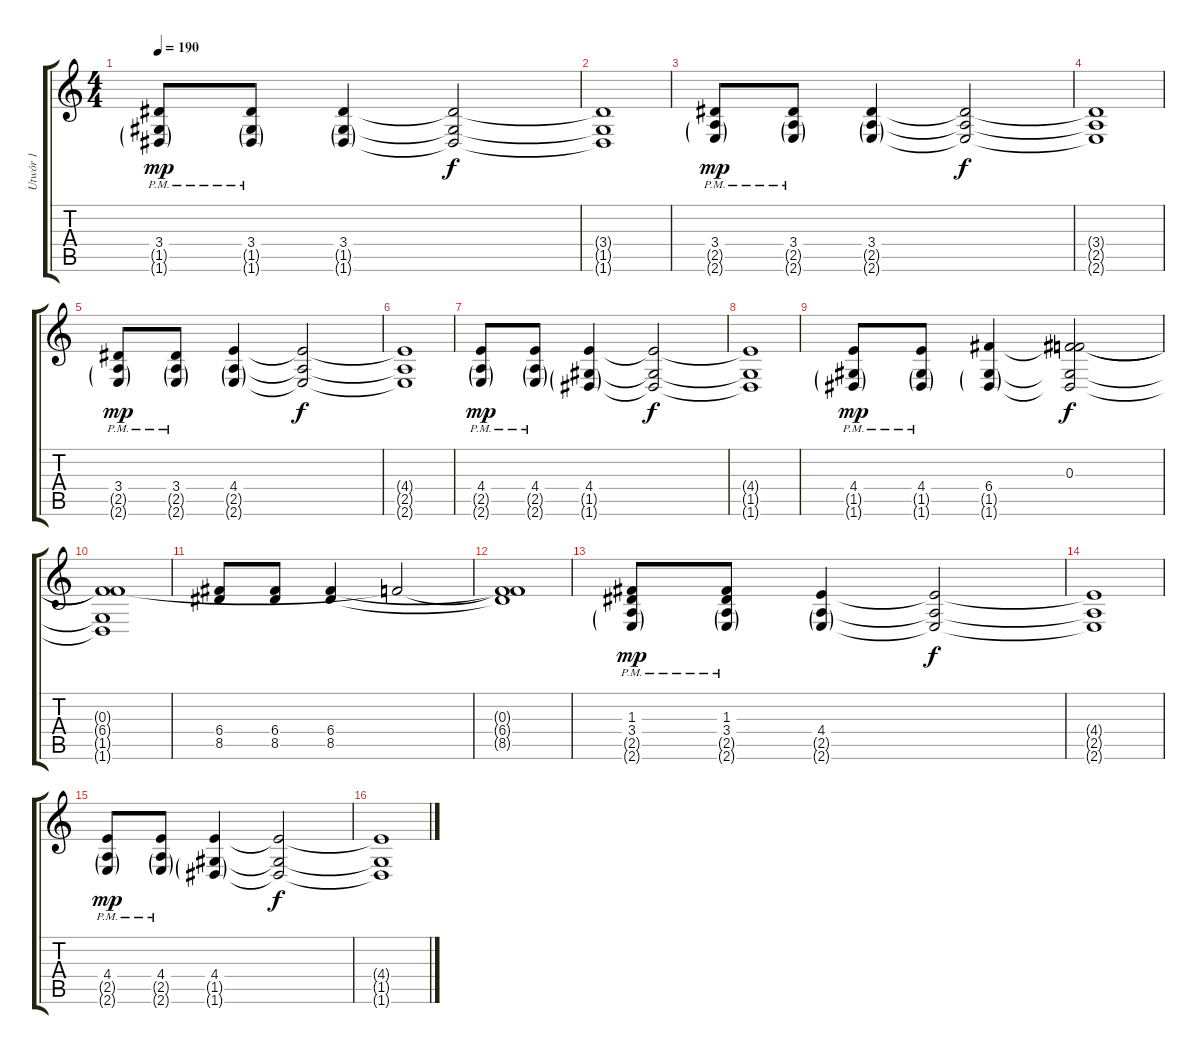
\track ("Utwór 1" "Utwór 1") {instrument distortionguitar}
\staff {score tabs}
\tuning (D4 A3 F3 C3 G2 D2) {hide}
\ts (4 4)
\tempo 190
\clef g2
\ks c
(3.4{pm} 1.5{g pm} 1.6{g pm}).8{dy mp} (3.4{pm} 1.5{g pm} 1.6{g pm}).8 (3.4 1.5{g} 1.6{g}).4 (3.4{t} 1.5{t} 1.6{t}).2{dy f} |
(3.4{t} 1.5{t} 1.6{t}).1 |
(3.4 2.5{g pm} 2.6{g pm}).8{dy mp} (3.4 2.5{g pm} 2.6{g pm}).8 (3.4 2.5{g} 2.6{g}).4 (3.4{t} 2.5{t} 2.6{t}).2{dy f} |
(3.4{t} 2.5{t} 2.6{t}).1 |
(3.4 2.5{g pm} 2.6{g pm}).8{dy mp} (3.4 2.5{g pm} 2.6{g pm}).8 (4.4 2.5{g} 2.6{g}).4 (4.4{t} 2.5{t} 2.6{t}).2{dy f} |
(4.4{t} 2.5{t} 2.6{t}).1 |
(4.4 2.5{g pm} 2.6{g pm}).8{dy mp} (4.4 2.5{g pm} 2.6{g pm}).8 (4.4 1.5{g} 1.6{g}).4 (4.4{t} 1.5{t} 1.6{t}).2{dy f} |
(4.4{t} 1.5{t} 1.6{t}).1 |
(4.4 1.5{g pm} 1.6{g pm}).8{dy mp} (4.4 1.5{g pm} 1.6{g pm}).8 (6.4 1.5{g} 1.6{g}).4 (0.3 6.4{t} 1.5{t} 1.6{t}).2{dy f} |
(0.3{t} 6.4{t} 1.5{t} 1.6{t}).1 |
(6.4 8.5).8 (6.4 8.5).8 (6.4 8.5).4 0.3{t}.2 |
(0.3{t} 6.4{t} 8.5{t}).1 |
(1.3 3.4 2.5{g pm} 2.6{g pm}).8{dy mp} (1.3 3.4 2.5{g pm} 2.6{g pm}).8 (4.4 2.5{g} 2.6{g}).4 (4.4{t} 2.5{t} 2.6{t}).2{dy f} |
(4.4{t} 2.5{t} 2.6{t}).1 |
(4.4 2.5{g pm} 2.6{g pm}).8{dy mp} (4.4 2.5{g pm} 2.6{g pm}).8 (4.4 1.5{g} 1.6{g}).4 (4.4{t} 1.5{t} 1.6{t}).2{dy f} |
(4.4{t} 1.5{t} 1.6{t}).1
